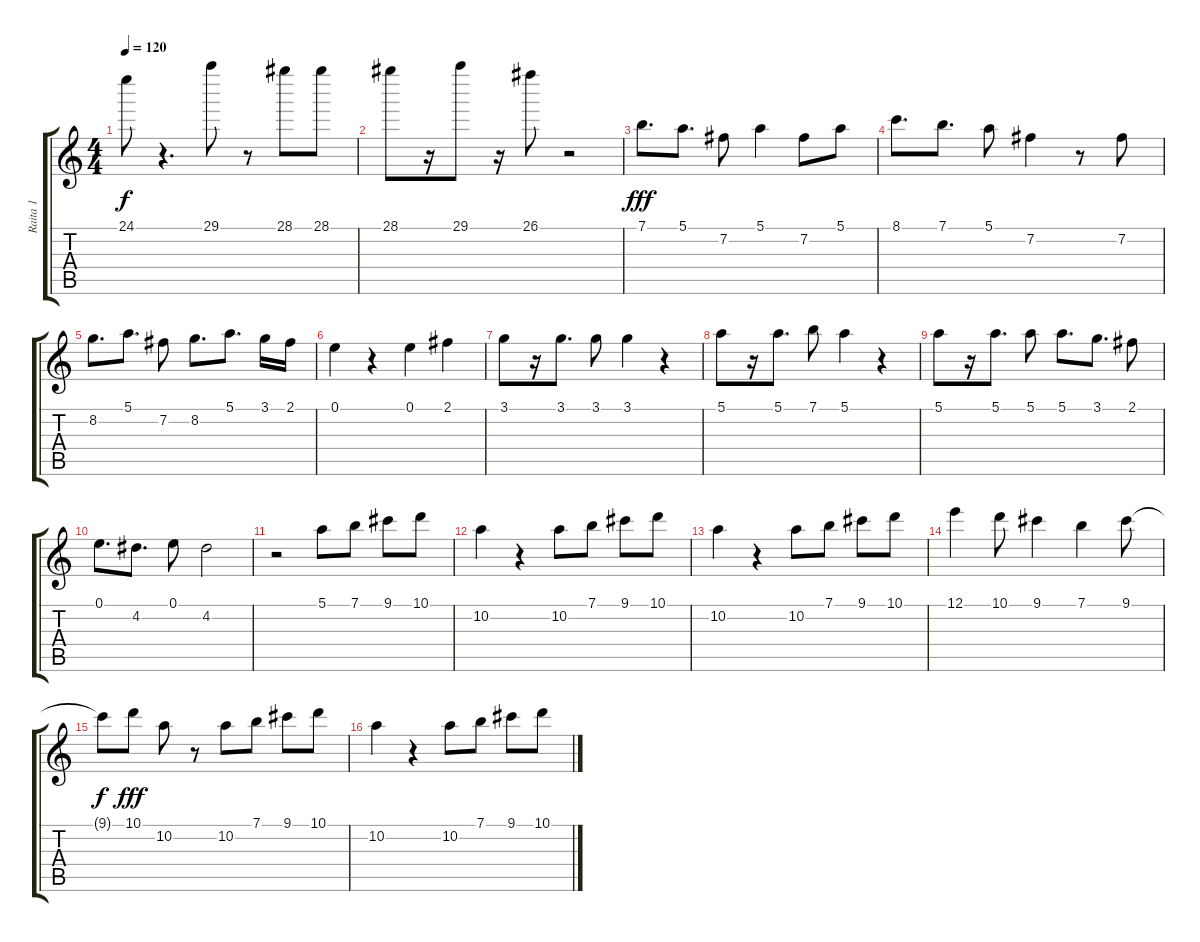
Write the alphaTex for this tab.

\track ("Raita 1" "Raita 1") {instrument electricguitarclean}
\staff {score tabs}
\tuning (E4 B3 G3 D3 A2 E2) {hide}
\ts (4 4)
\tempo 120
\clef g2
\ks c
24.1.8{dy f} r.4{d} 29.1.8 r.8 28.1.8 28.1.8 |
28.1.8 r.16 29.1.8 r.16 26.1.8 r.2 |
7.1.8{d dy fff} 5.1.8{d} 7.2.8 5.1.4 7.2.8 5.1.8 |
8.1.8{d} 7.1.8{d} 5.1.8 7.2.4 r.8 7.2.8 |
8.2.8{d} 5.1.8{d} 7.2.8 8.2.8{d} 5.1.8{d} 3.1.16 2.1.16 |
0.1.4 r.4 0.1.4 2.1.4 |
3.1.8 r.16 3.1.8{d} 3.1.8 3.1.4 r.4 |
5.1.8 r.16 5.1.8{d} 7.1.8 5.1.4 r.4 |
5.1.8 r.16 5.1.8{d} 5.1.8 5.1.8{d} 3.1.8{d} 2.1.8 |
0.1.8{d} 4.2.8{d} 0.1.8 4.2.2 |
r.2 5.1.8 7.1.8 9.1.8 10.1.8 |
10.2.4 r.4 10.2.8 7.1.8 9.1.8 10.1.8 |
10.2.4 r.4 10.2.8 7.1.8 9.1.8 10.1.8 |
12.1.4 10.1.8 9.1.4 7.1.4 9.1.8 |
9.1{t}.8{dy f} 10.1.8{dy fff} 10.2.8 r.8 10.2.8 7.1.8 9.1.8 10.1.8 |
10.2.4 r.4 10.2.8 7.1.8 9.1.8 10.1.8
